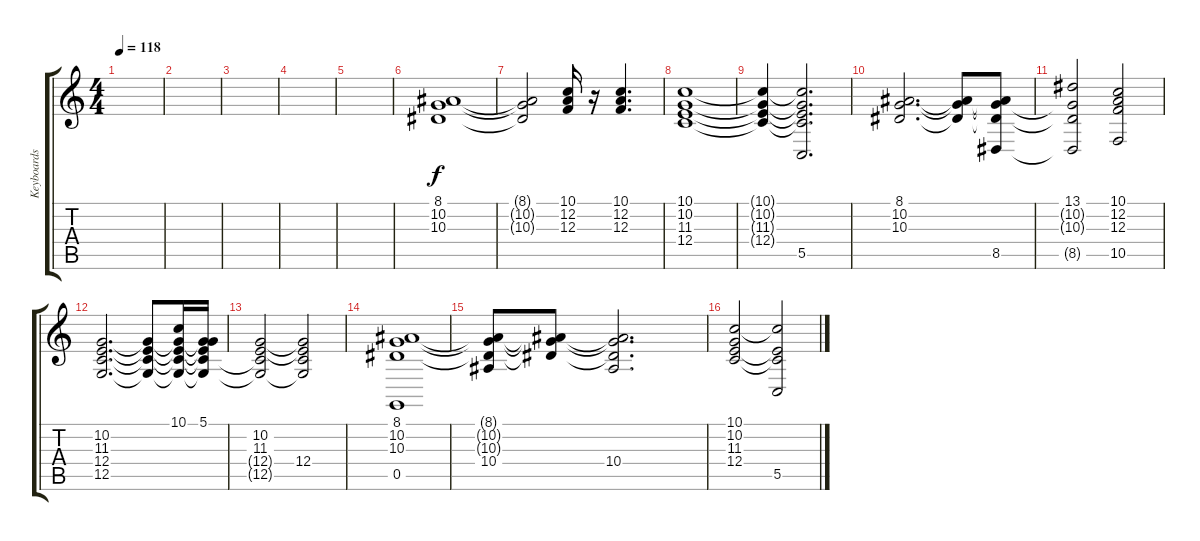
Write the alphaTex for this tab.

\track ("Keyboards" "Keyboards") {instrument pad2warm}
\staff {score tabs}
\tuning (D4 A3 F3 C3 G2 C2) {hide}
\ts (4 4)
\tempo 118
\clef g2
\ks c
|
|
|
|
|
(8.1 10.2 10.3).1{volume 10 balance 8 instrument electricpiano1} |
(8.1{t} 10.2{t} 10.3{t}).2 (10.1 12.2 12.3).16 r.16 (10.1 12.2 12.3).4{d} |
(10.1 10.2 11.3 12.4).1 |
(10.1{t} 10.2{t} 11.3{t} 12.4{t}).4 (10.1{t} 10.2{t} 11.3{t} 12.4{t} 5.5).2{d} |
(8.1 10.2 10.3).2{d} (8.1{t} 10.2{t} 10.3{t}).8 (8.1{t} 10.2{t} 10.3{t} 8.5).8 |
(13.1 10.2{t} 10.3{t} 8.5{t}).2 (10.1 12.2 12.3 10.5).2 |
(10.2 11.3 12.4 12.5).2{d} (10.2{t} 11.3{t} 12.4{t} 12.5{t}).8 (10.1 10.2{t} 11.3{t} 12.4{t} 12.5{t}).16 (5.1 10.2{t} 11.3{t} 12.4{t} 12.5{t}).16 |
(10.2 11.3 12.4{t} 12.5{t}).2 (10.2{t} 11.3{t} 12.4 12.5{t}).2 |
(8.1 10.2 10.3 0.5).1 |
(8.1{t} 10.2{t} 10.3{t} 10.4).8 (8.1{t} 10.2{t} 10.3{t}).8 (8.1{t} 10.2{t} 10.3{t} 10.4).2{d} |
(10.1 10.2 11.3 12.4).2 (10.1{t} 11.3{t} 12.4{t} 5.5).2
